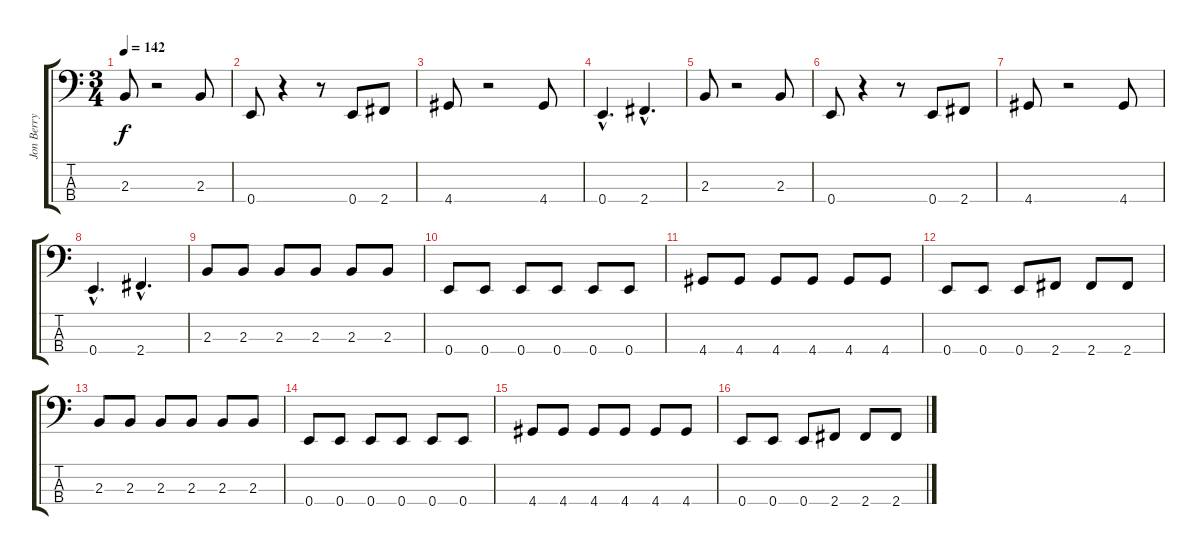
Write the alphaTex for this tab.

\track ("Jon Berry" "Jon Berry") {instrument electricbasspick}
\staff {score tabs}
\tuning (G2 D2 A1 E1) {hide}
\ts (3 4)
\tempo 142
\clef f4
\ks c
2.3.8{dy f} r.2 2.3.8 |
0.4.8 r.4 r.8 0.4.8 2.4.8 |
4.4.8 r.2 4.4.8 |
0.4{hac}.4{d} 2.4{hac}.4{d} |
2.3.8 r.2 2.3.8 |
0.4.8 r.4 r.8 0.4.8 2.4.8 |
4.4.8 r.2 4.4.8 |
0.4{hac}.4{d} 2.4{hac}.4{d} |
2.3.8 2.3.8 2.3.8 2.3.8 2.3.8 2.3.8 |
0.4.8 0.4.8 0.4.8 0.4.8 0.4.8 0.4.8 |
4.4.8 4.4.8 4.4.8 4.4.8 4.4.8 4.4.8 |
0.4.8 0.4.8 0.4.8 2.4.8 2.4.8 2.4.8 |
2.3.8 2.3.8 2.3.8 2.3.8 2.3.8 2.3.8 |
0.4.8 0.4.8 0.4.8 0.4.8 0.4.8 0.4.8 |
4.4.8 4.4.8 4.4.8 4.4.8 4.4.8 4.4.8 |
0.4.8 0.4.8 0.4.8 2.4.8 2.4.8 2.4.8
